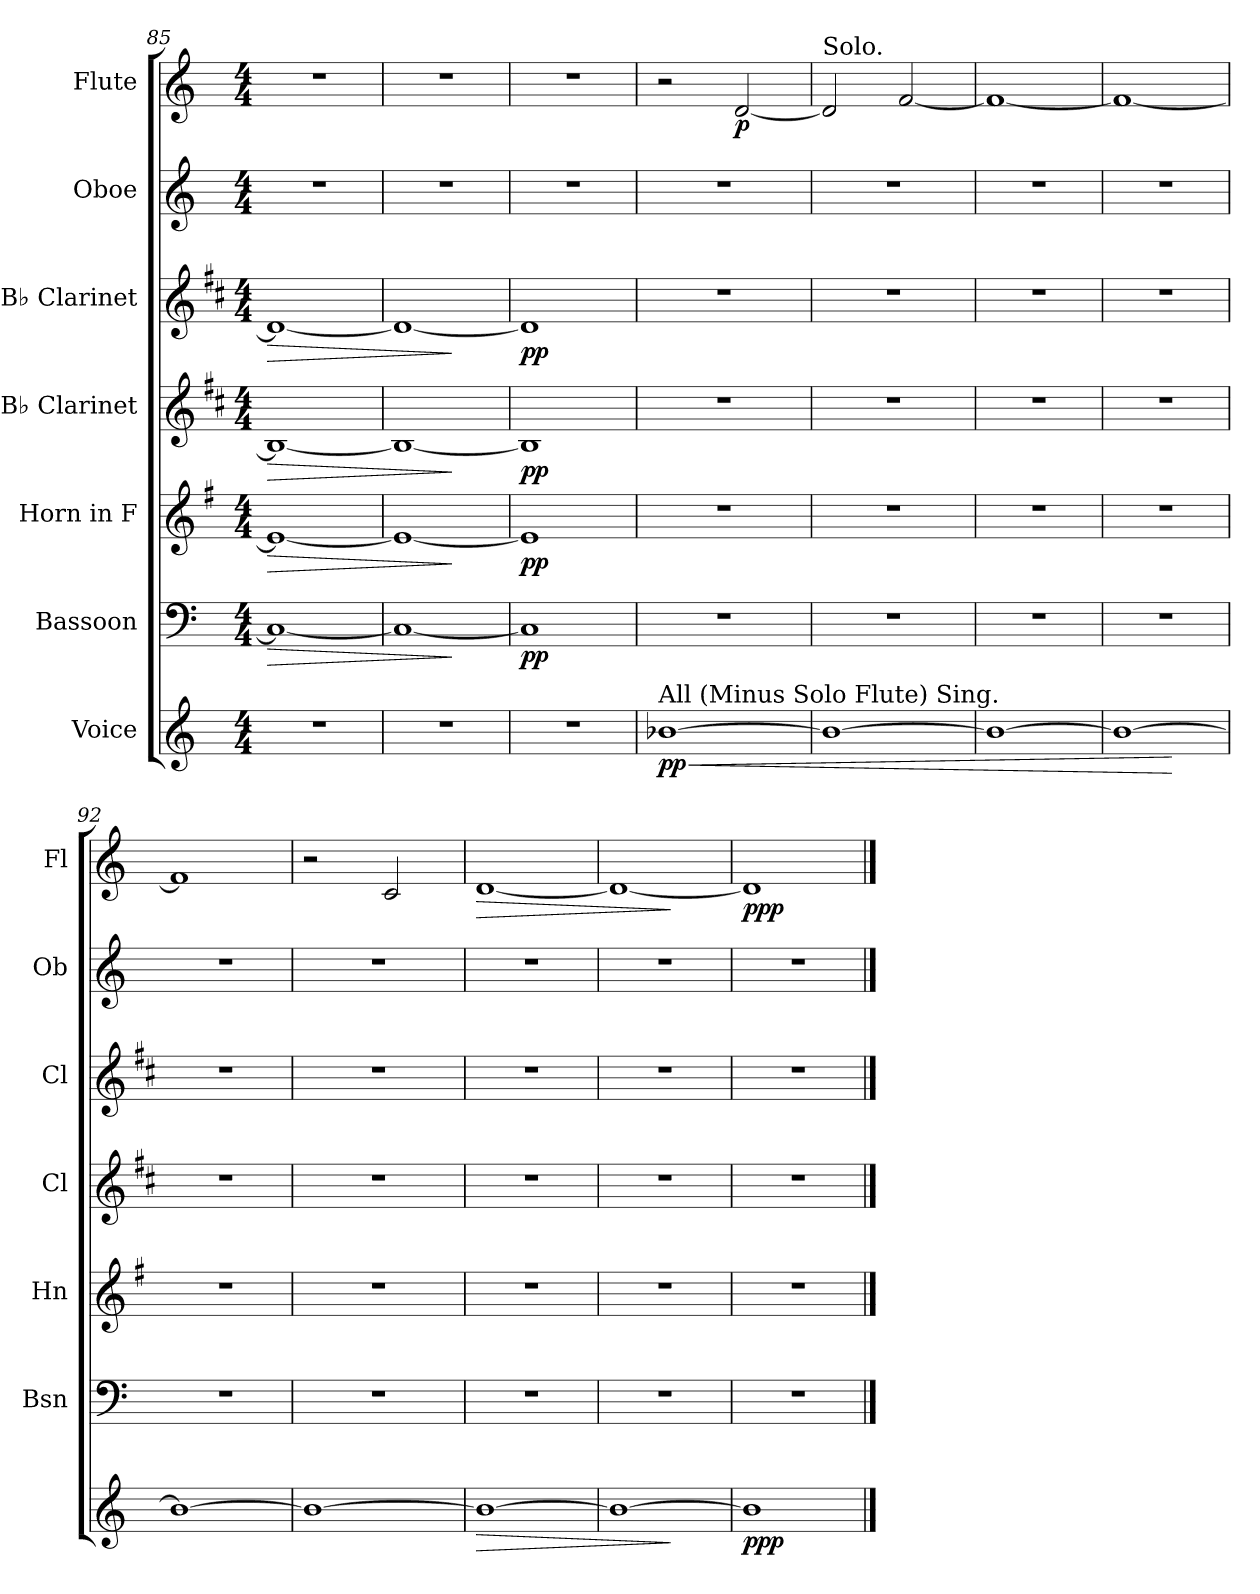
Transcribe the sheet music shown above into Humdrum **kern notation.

**kern	**dynam	**kern	**dynam	**kern	**dynam	**kern	**dynam	**kern	**dynam	**kern	**kern	**dynam
*part7	*part7	*part6	*part6	*part5	*part5	*part4	*part4	*part3	*part3	*part2	*part1	*part1
*staff7	*staff7	*staff6	*staff6	*staff5	*staff5	*staff4	*staff4	*staff3	*staff3	*staff2	*staff1	*staff1
*I"Voice	*	*I"Bassoon	*	*I"Horn in F	*	*I"B♭ Clarinet	*	*I"B♭ Clarinet	*	*I"Oboe	*I"Flute	*
*	*	*I'Bsn	*	*I'Hn	*	*I'Cl	*	*I'Cl	*	*I'Ob	*I'Fl	*
*clefG2	*	*clefF4	*	*clefG2	*	*clefG2	*	*clefG2	*	*clefG2	*clefG2	*
*	*	*	*	*ITrd4c7	*	*ITrd1c2	*	*ITrd1c2	*	*	*	*
*k[]	*	*k[]	*	*k[]	*	*k[]	*	*k[]	*	*k[]	*k[]	*
*M4/4	*	*M4/4	*	*M4/4	*	*M4/4	*	*M4/4	*	*M4/4	*M4/4	*
=85	=85	=85	=85	=85	=85	=85	=85	=85	=85	=85	=85	=85
!	!	!	!LO:HP:b	!	!LO:HP:b	!	!LO:HP:b	!	!LO:HP:b	!	!	!
1r	.	1C_	>	1A_	>	1A_	>	1c_	>	1r	1r	.
=86	=86	=86	=86	=86	=86	=86	=86	=86	=86	=86	=86	=86
1r	.	1C_	.	1A_	.	1A_	.	1c_	.	1r	1r	.
.	.	.	]	.	]	.	]	.	]	.	.	.
=87	=87	=87	=87	=87	=87	=87	=87	=87	=87	=87	=87	=87
!	!	!	!LO:DY:b	!	!LO:DY:b	!	!LO:DY:b	!	!LO:DY:b	!	!	!
1r	.	1C]	pp	1A]	pp	1A]	pp	1c]	pp	1r	1r	.
=88	=88	=88	=88	=88	=88	=88	=88	=88	=88	=88	=88	=88
!LO:TX:a:t=All (Minus Solo Flute) Sing.	!	!	!	!	!	!	!	!	!	!	!	!
!	!LO:HP:b	!	!	!	!	!	!	!	!	!	!	!
!	!LO:DY:n=1:b	!	!	!	!	!	!	!	!	!	!	!
[1b-X	< pp	1r	.	1r	.	1r	.	1r	.	1r	2r	.
!	!	!	!	!	!	!	!	!	!	!	!	!LO:DY:b
.	.	.	.	.	.	.	.	.	.	.	[2d/	p
=89	=89	=89	=89	=89	=89	=89	=89	=89	=89	=89	=89	=89
!	!	!	!	!	!	!	!	!	!	!	!LO:TX:a:t=Solo.	!
1b-_	.	1r	.	1r	.	1r	.	1r	.	1r	2d/]	.
.	.	.	.	.	.	.	.	.	.	.	[2f/	.
=90	=90	=90	=90	=90	=90	=90	=90	=90	=90	=90	=90	=90
1b-_	.	1r	.	1r	.	1r	.	1r	.	1r	1f_	.
=91	=91	=91	=91	=91	=91	=91	=91	=91	=91	=91	=91	=91
1b-_	.	1r	.	1r	.	1r	.	1r	.	1r	1f_	.
.	[	.	.	.	.	.	.	.	.	.	.	.
=92	=92	=92	=92	=92	=92	=92	=92	=92	=92	=92	=92	=92
1b-_	.	1r	.	1r	.	1r	.	1r	.	1r	1f]	.
=93	=93	=93	=93	=93	=93	=93	=93	=93	=93	=93	=93	=93
1b-_	.	1r	.	1r	.	1r	.	1r	.	1r	2r	.
.	.	.	.	.	.	.	.	.	.	.	2c/	.
=94	=94	=94	=94	=94	=94	=94	=94	=94	=94	=94	=94	=94
!	!LO:HP:b	!	!	!	!	!	!	!	!	!	!	!LO:HP:b
1b-_	>	1r	.	1r	.	1r	.	1r	.	1r	[1d	>
=95	=95	=95	=95	=95	=95	=95	=95	=95	=95	=95	=95	=95
1b-_	.	1r	.	1r	.	1r	.	1r	.	1r	1d_	.
.	]	.	.	.	.	.	.	.	.	.	.	]
=96	=96	=96	=96	=96	=96	=96	=96	=96	=96	=96	=96	=96
!	!LO:DY:b	!	!	!	!	!	!	!	!	!	!	!LO:DY:b
1b-]	ppp	1r	.	1r	.	1r	.	1r	.	1r	1d]	ppp
==	==	==	==	==	==	==	==	==	==	==	==	==
*-	*-	*-	*-	*-	*-	*-	*-	*-	*-	*-	*-	*-
